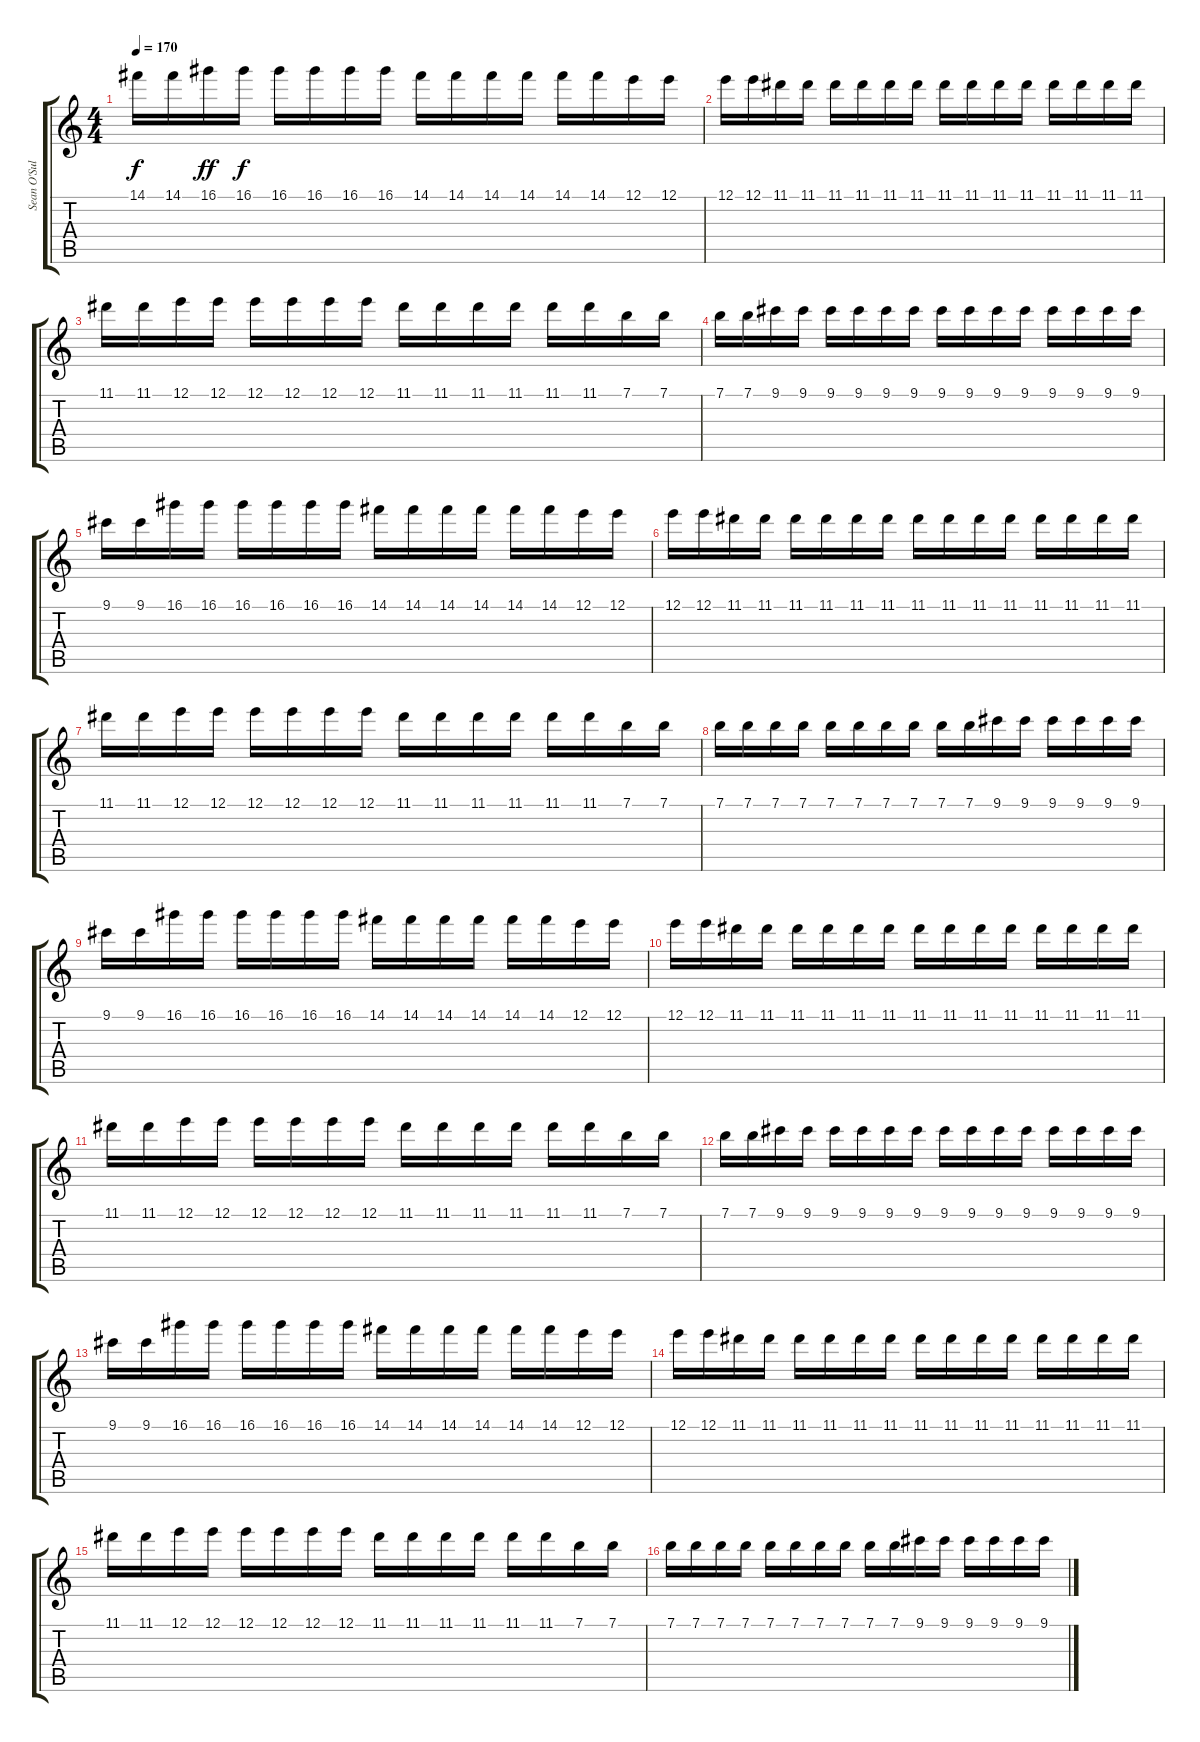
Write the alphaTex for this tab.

\track ("Sean O'Sullivan" "Sean O'Sul") {instrument distortionguitar}
\staff {score tabs}
\tuning (E4 B3 G3 D3 A2 D2) {hide}
\ts (4 4)
\tempo 170
\clef g2
\ks c
14.1.16{dy f} 14.1.16 16.1.16{dy ff} 16.1.16{dy f} 16.1.16 16.1.16 16.1.16 16.1.16 14.1.16 14.1.16 14.1.16 14.1.16 14.1.16 14.1.16 12.1.16 12.1.16 |
12.1.16 12.1.16 11.1.16 11.1.16 11.1.16 11.1.16 11.1.16 11.1.16 11.1.16 11.1.16 11.1.16 11.1.16 11.1.16 11.1.16 11.1.16 11.1.16 |
11.1.16 11.1.16 12.1.16 12.1.16 12.1.16 12.1.16 12.1.16 12.1.16 11.1.16 11.1.16 11.1.16 11.1.16 11.1.16 11.1.16 7.1.16 7.1.16 |
7.1.16 7.1.16 9.1.16 9.1.16 9.1.16 9.1.16 9.1.16 9.1.16 9.1.16 9.1.16 9.1.16 9.1.16 9.1.16 9.1.16 9.1.16 9.1.16 |
9.1.16 9.1.16 16.1.16 16.1.16 16.1.16 16.1.16 16.1.16 16.1.16 14.1.16 14.1.16 14.1.16 14.1.16 14.1.16 14.1.16 12.1.16 12.1.16 |
12.1.16 12.1.16 11.1.16 11.1.16 11.1.16 11.1.16 11.1.16 11.1.16 11.1.16 11.1.16 11.1.16 11.1.16 11.1.16 11.1.16 11.1.16 11.1.16 |
11.1.16 11.1.16 12.1.16 12.1.16 12.1.16 12.1.16 12.1.16 12.1.16 11.1.16 11.1.16 11.1.16 11.1.16 11.1.16 11.1.16 7.1.16 7.1.16 |
7.1.16 7.1.16 7.1.16 7.1.16 7.1.16 7.1.16 7.1.16 7.1.16 7.1.16 7.1.16 9.1.16 9.1.16 9.1.16 9.1.16 9.1.16 9.1.16 |
9.1.16 9.1.16 16.1.16 16.1.16 16.1.16 16.1.16 16.1.16 16.1.16 14.1.16 14.1.16 14.1.16 14.1.16 14.1.16 14.1.16 12.1.16 12.1.16 |
12.1.16 12.1.16 11.1.16 11.1.16 11.1.16 11.1.16 11.1.16 11.1.16 11.1.16 11.1.16 11.1.16 11.1.16 11.1.16 11.1.16 11.1.16 11.1.16 |
11.1.16 11.1.16 12.1.16 12.1.16 12.1.16 12.1.16 12.1.16 12.1.16 11.1.16 11.1.16 11.1.16 11.1.16 11.1.16 11.1.16 7.1.16 7.1.16 |
7.1.16 7.1.16 9.1.16 9.1.16 9.1.16 9.1.16 9.1.16 9.1.16 9.1.16 9.1.16 9.1.16 9.1.16 9.1.16 9.1.16 9.1.16 9.1.16 |
9.1.16 9.1.16 16.1.16 16.1.16 16.1.16 16.1.16 16.1.16 16.1.16 14.1.16 14.1.16 14.1.16 14.1.16 14.1.16 14.1.16 12.1.16 12.1.16 |
12.1.16 12.1.16 11.1.16 11.1.16 11.1.16 11.1.16 11.1.16 11.1.16 11.1.16 11.1.16 11.1.16 11.1.16 11.1.16 11.1.16 11.1.16 11.1.16 |
11.1.16 11.1.16 12.1.16 12.1.16 12.1.16 12.1.16 12.1.16 12.1.16 11.1.16 11.1.16 11.1.16 11.1.16 11.1.16 11.1.16 7.1.16 7.1.16 |
7.1.16 7.1.16 7.1.16 7.1.16 7.1.16 7.1.16 7.1.16 7.1.16 7.1.16 7.1.16 9.1.16 9.1.16 9.1.16 9.1.16 9.1.16 9.1.16
